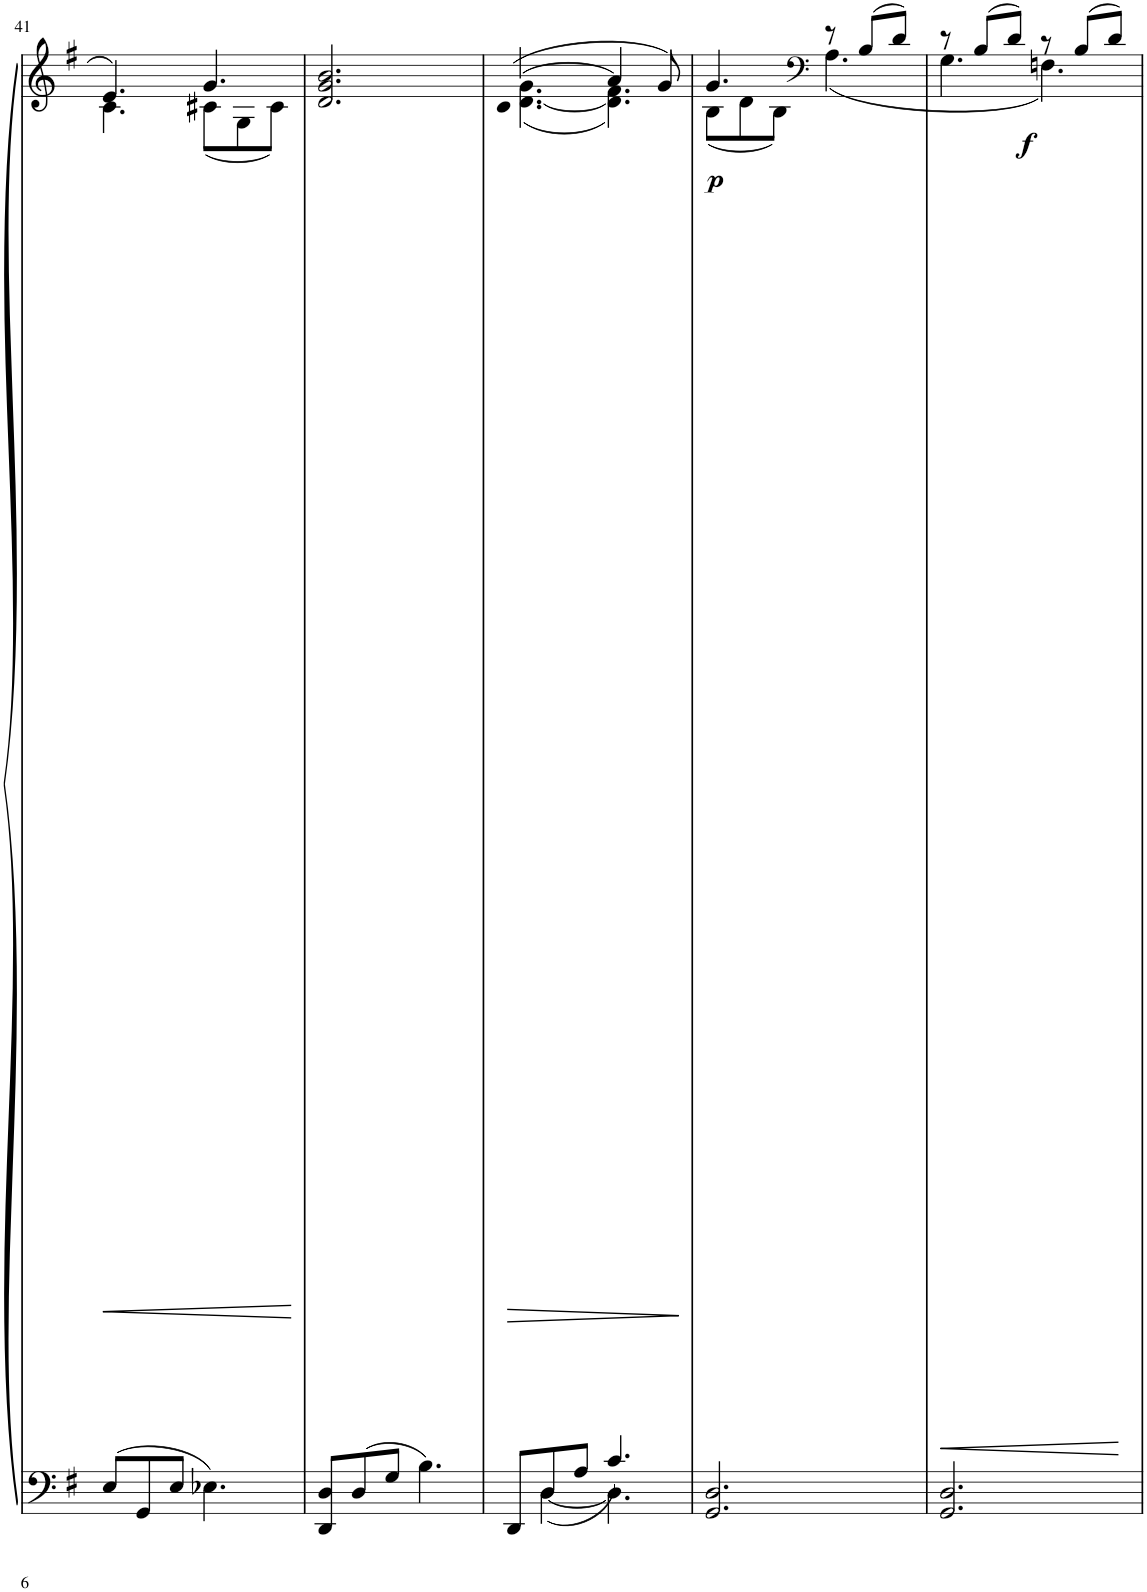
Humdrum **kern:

**kern	**kern	**dynam
*part1	*part1	*part1
*staff2	*staff1	*staff1/2
*I"Piano	*	*
*I'Pno	*	*
!!LO:PB:g=z
*clefF4	*clefG2	*
*k[f#]	*k[f#]	*
*M6/8	*M6/8	*
=41	=41	=41
!	!	!LO:HP:b
*	*^	*
8E/L	4.e/	4.c\	<
8GG/	.	.	.
8E/J	.	.	.
4.E-X\	4.g/	(8c#X\L	.
.	.	8G\	.
.	.	8c#\J)	.
*	*v	*v	*
=42	=42	=42
8DD/ 8D/L	2.d/ 2.g/ 2.b/	.
8D/	.	.
8G/J	.	.
4.B\	.	.
=43	=43	=43
*^	*	*
!	!	!	!LO:HP:b
*	*	*^	*
8DD/L	8ryy	([4.a/	([4.d\ 4.g\	>
8D/	([4D\	.	.	.
8A/J	.	.	.	.
4.c/	4.D\]	4a/]	4.d\] 4.f#\)	.
.	.	8g/)	.	[
*v	*v	*	*	*
=44	=44	=44	=44
!	!	!	!LO:DY:b
2.GG/ 2.D/	4.g/	(8B\L	p
.	.	8d\	.
.	.	8B\J)	.
*	*clefF4	*	*
.	8r	(4.A\	.
!	!	!	!LO:DY:b
.	8B/L	.	f
.	8d/J)	.	.
=45	=45	=45	=45
2.GG/ 2.D/	8r	4.G\	.
.	(8B/L	.	.
.	8d/J)	.	.
.	8r	4.Fn\)	.
.	(8B/L	.	.
.	8d/J)	.	]
*	*v	*v	*
=	=	=
*-	*-	*-
